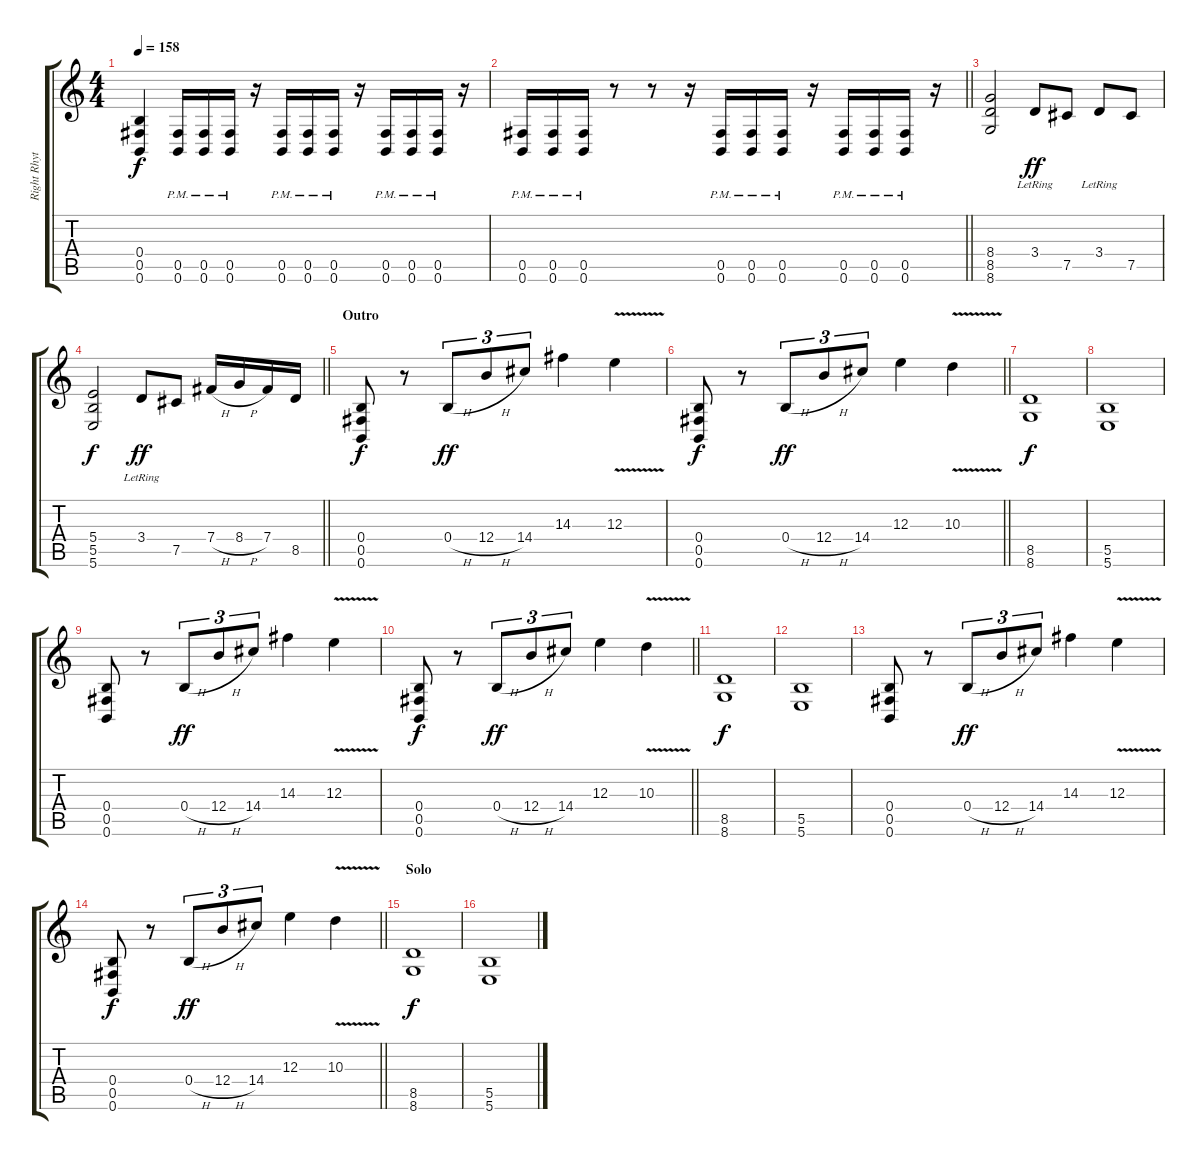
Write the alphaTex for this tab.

\track ("Right Rhythm Guitar" "Right Rhyt") {instrument distortionguitar}
\staff {score tabs}
\tuning (Db4 Ab3 E3 B2 Gb2 B1) {hide}
\ts (4 4)
\tempo 158
\clef g2
\ks c
(0.4 0.5 0.6).4{dy f} (0.5 0.6{pm}).16 (0.5 0.6{pm}).16 (0.5 0.6{pm}).16 r.16 (0.5{pm} 0.6{pm}).16 (0.5{pm} 0.6{pm}).16 (0.5{pm} 0.6{pm}).16 r.16 (0.5{pm} 0.6{pm}).16 (0.5{pm} 0.6{pm}).16 (0.5{pm} 0.6{pm}).16 r.16 |
\barLineRight lightlight
(0.5{pm} 0.6{pm}).16 (0.5{pm} 0.6{pm}).16 (0.5{pm} 0.6{pm}).16 r.8 r.8 r.16 (0.5{pm} 0.6{pm}).16 (0.5{pm} 0.6{pm}).16 (0.5{pm} 0.6{pm}).16 r.16 (0.5{pm} 0.6{pm}).16 (0.5{pm} 0.6{pm}).16 (0.5{pm} 0.6{pm}).16 r.16 |
(8.4 8.5 8.6).2 3.4{lr}.8{dy ff} 7.5.8 3.4{lr}.8 7.5.8 |
\barLineRight lightlight
(5.4 5.5 5.6).2{dy f} 3.4{lr}.8{dy ff} 7.5.8 7.4{h}.16 8.4{h}.16 7.4.16 8.5.16 |
\section ("" "Outro")
(0.4 0.5 0.6).8{dy f} r.8 0.4{h}.8{tu (3 2) dy ff} 12.4{h}.8{tu (3 2)} 14.4.8{tu (3 2)} 14.3.4 12.3{v}.4 |
\barLineRight lightlight
(0.4 0.5 0.6).8{dy f} r.8 0.4{h}.8{tu (3 2) dy ff} 12.4{h}.8{tu (3 2)} 14.4.8{tu (3 2)} 12.3.4 10.3{v}.4 |
(8.5 8.6).1{dy f} |
(5.5 5.6).1 |
(0.4 0.5 0.6).8 r.8 0.4{h}.8{tu (3 2) dy ff} 12.4{h}.8{tu (3 2)} 14.4.8{tu (3 2)} 14.3.4 12.3{v}.4 |
\barLineRight lightlight
(0.4 0.5 0.6).8{dy f} r.8 0.4{h}.8{tu (3 2) dy ff} 12.4{h}.8{tu (3 2)} 14.4.8{tu (3 2)} 12.3.4 10.3{v}.4 |
(8.5 8.6).1{dy f} |
(5.5 5.6).1 |
(0.4 0.5 0.6).8 r.8 0.4{h}.8{tu (3 2) dy ff} 12.4{h}.8{tu (3 2)} 14.4.8{tu (3 2)} 14.3.4 12.3{v}.4 |
\barLineRight lightlight
(0.4 0.5 0.6).8{dy f} r.8 0.4{h}.8{tu (3 2) dy ff} 12.4{h}.8{tu (3 2)} 14.4.8{tu (3 2)} 12.3.4 10.3{v}.4 |
\section ("" "Solo")
(8.5 8.6).1{dy f} |
(5.5 5.6).1
